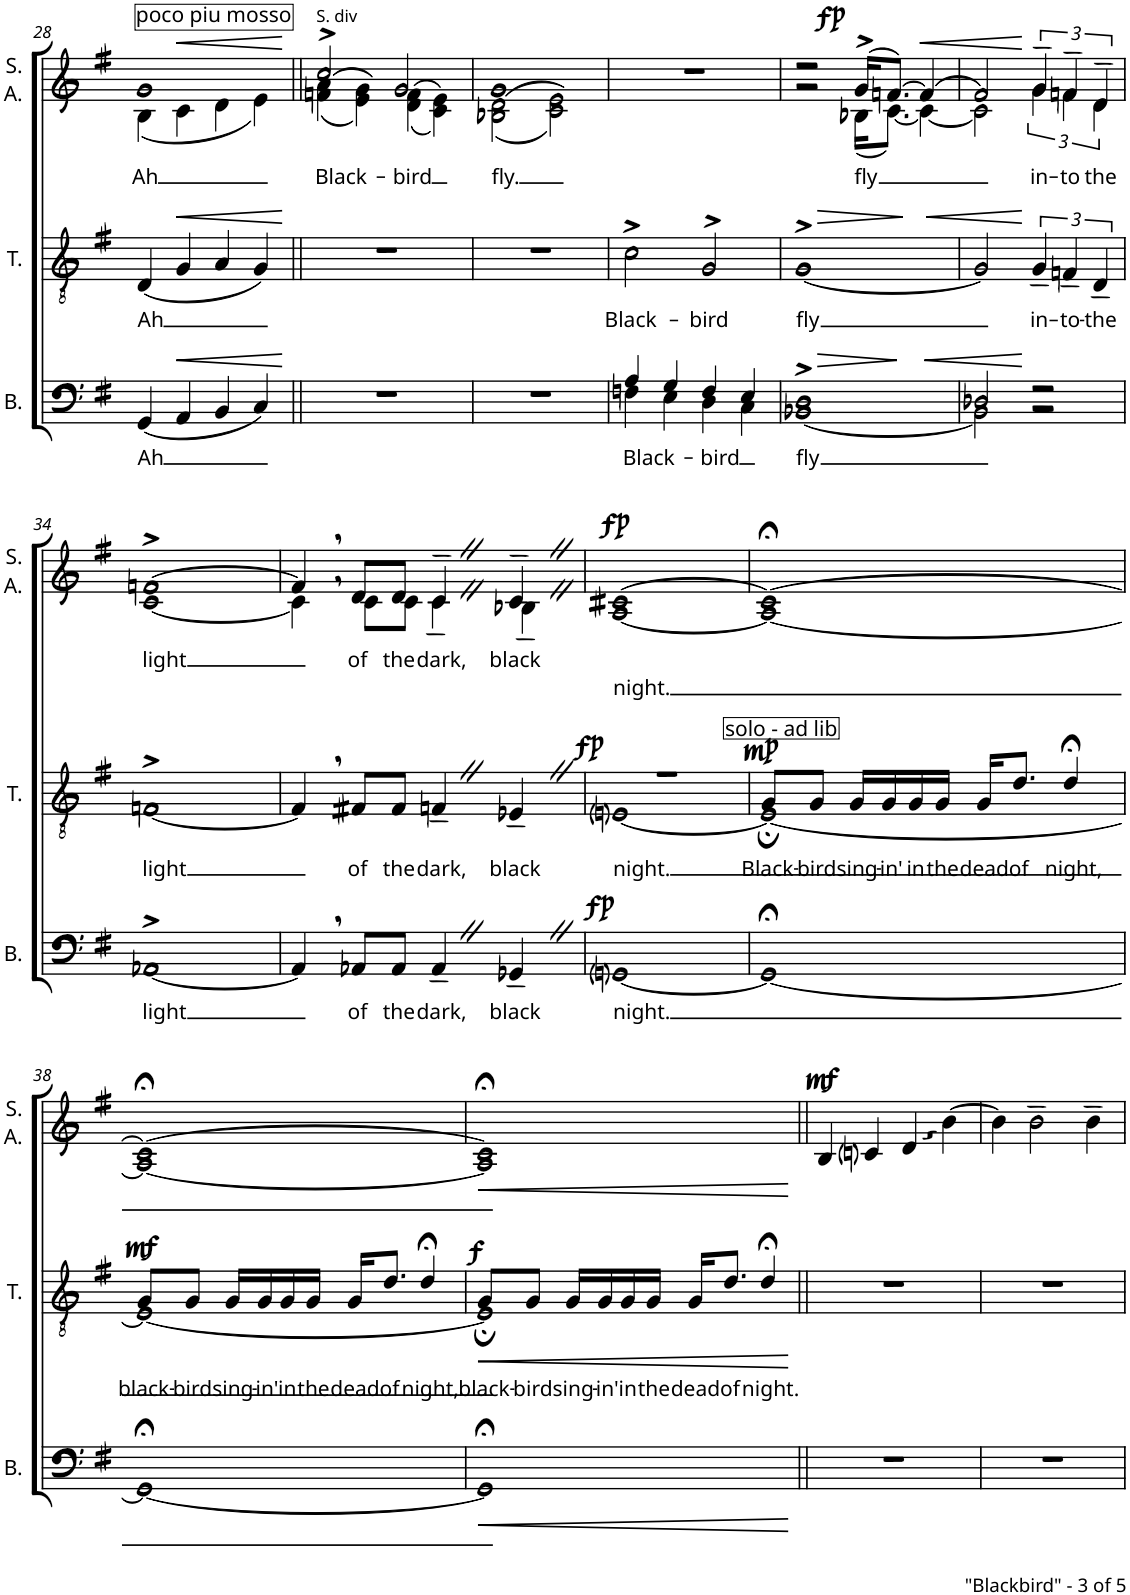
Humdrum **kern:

**kern	**text	**dynam	**kern	**text	**dynam	**kern	**text	**text	**dynam
*part3	*part3	*part3	*part2	*part2	*part2	*part1	*part1	*part1	*part1
*staff3	*staff3	*staff3	*staff2	*staff2	*staff2	*staff1	*staff1	*staff1	*staff1
*I"Bass	*	*	*I"Tenor	*	*	*I"Soprano Alto	*	*	*
*I'B.	*	*	*I'T.	*	*	*I'S. A.	*	*	*
!!LO:PB:g=z
*clefF4	*	*	*clefGv2	*	*	*clefG2	*	*	*
*k[f#]	*	*	*k[f#]	*	*	*k[f#]	*	*	*
*M4/4	*	*	*M4/4	*	*	*M4/4	*	*	*
=28	=28	=28	=28	=28	=28	=28	=28	=28	=28
!	!	!	!	!	!	!LO:TX:a:t=poco piu mosso	!	!	!
!	!LO:LY:b	!	!	!LO:LY:b	!	!	!LO:LY:b	!	!
*	*	*	*	*	*	*^	*	*	*
(4GG/	Ah	.	(4D/	Ah	.	1g	(4B\	Ah	.	.
!	!	!LO:HP:b	!	!	!LO:HP:b	!	!	!	!	!LO:HP:b
4AA/	.	<	4G/	.	<	.	4c\	.	.	<
4BB/	.	.	4A/	.	.	.	4d\	.	.	.
4C/)	.	.	4G/)	.	.	.	4e\)	.	.	.
=29||	=29||	=29||	=29||	=29||	=29||	=29||	=29||	=29||	=29||	=29||
!	!	!	!	!	!	!LO:TX:a:t=S. div	!	!	!	!
!	!	!	!	!	!	!	!	!LO:LY:b	!	!
1r	.	.	1r	.	.	2cc^/	(>(4fn\ 4a\	Black-	.	.
.	.	.	.	.	.	.	4e\ 4g\))	.	.	.
!	!	!	!	!	!	!	!	!LO:LY:b	!	!
.	.	.	.	.	.	2g/	(>(4d\ 4f\	-bird	.	.
.	.	.	.	.	.	.	4c\ 4e\))	.	.	.
=30	=30	=30	=30	=30	=30	=30	=30	=30	=30	=30
!	!	!	!	!	!	!	!	!LO:LY:b	!	!
1r	.	.	1r	.	.	1g	(>(2B-X\ 2d\	fly.	.	.
.	.	.	.	.	.	.	2c\ 2e\))	.	.	.
=31	=31	=31	=31	=31	=31	=31	=31	=31	=31	=31
!	!LO:LY:b	!	!	!LO:LY:b	!	!	!	!	!	!
*^	*	*	*	*	*	*v	*v	*	*	*
4A/	4Fn\	Black-	.	2c^>\	Black-	.	1r	.	.	.
4G/	4E\	.	.	.	.	.	.	.	.	.
!	!	!LO:LY:b	!	!	!LO:LY:b	!	!	!	!	!
4F/	4D\	-bird	.	2G^>/	-bird	.	.	.	.	.
4E/	4C\	.	.	.	.	.	.	.	.	.
=32	=32	=32	=32	=32	=32	=32	=32	=32	=32	=32
!	!	!LO:LY:b	!LO:HP:b	!	!	!	!	!	!	!
!	!	!	!LO:HP:n=1:b	!	!LO:LY:b	!LO:HP:b	!	!	!	!
*	*	*	*	*	*	*	*^	*	*	*
1D^	[1BB-X	fly	> <	[1G^>	fly	>	2r	2r	.	.	.
!	!	!	!	!	!	!	!	!	!LO:LY:b	!	!LO:DY:a
.	.	.	.	.	.	.	(16g^/KL	(16B-X\KL	-fly	.	fp
.	.	.	.	.	.	.	[8.fn/J)	[8.c\J)	.	.	.
!	!	!	!	!	!	!	!	!	!	!	!LO:HP:b
.	.	.	.	.	.	.	4f/_	4c\_	.	.	<
*v	*v	*	*	*	*	*	*v	*v	*	*	*
.	.	[	.	.	[	.	.	.	.
=33	=33	=33	=33	=33	=33	=33	=33	=33	=33
*^	*	*	*	*	*	*	*	*	*
!	!	!	!	!	!	!LO:HP:b	!	!	!	!
*	*	*	*	*	*	*	*^	*	*	*
2D-X/	2BB-\]	.	.	2G/]	.	<	2f/]	2c\]	.	.	.
!	!	!	!	!	!LO:LY:b	!	!	!	!LO:LY:b	!	!
2r	2r	.	[	6G~/	in-	[	6g~/	6g\	in-	.	[
!	!	!	!	!	!LO:LY:b	!	!	!	!LO:LY:b	!	!
.	.	.	.	6Fn~/	-to-	.	6fn~/	6f\	-to	.	.
!	!	!	!	!	!LO:LY:b	!	!	!	!LO:LY:b	!	!
.	.	.	.	6D~/	-the	.	6d~/	6d\	the	.	.
*v	*v	*	*	*	*	*	*	*	*	*	*
!!LO:LB:g=z	!!
=34	=34	=34	=34	=34	=34	=34	=34	=34	=34	=34
!	!LO:LY:b	!	!	!LO:LY:b	!	!	!	!LO:LY:b	!	!
[1AA-X^>	light	.	[1Fn^>	light	.	[1fn^	[1c	light	.	.
=35	=35	=35	=35	=35	=35	=35	=35	=35	=35	=35
4AA-,/]	.	.	4F,/]	.	.	4f,/]	4c,<\]	.	.	.
!	!LO:LY:b	!	!	!LO:LY:b	!	!	!	!LO:LY:b	!	!
8AA-X/L	of	.	8F#X/L	of	.	8d/L	8c\L	of	.	.
!	!LO:LY:b	!	!	!LO:LY:b	!	!	!	!LO:LY:b	!	!
8AA-/J	the	.	8F#/J	the	.	8d/J	8c\J	the	.	.
!	!LO:LY:b	!	!	!LO:LY:b	!	!	!	!LO:LY:b	!	!
4AA-~Z/	dark,	.	4Fn~Z/	dark,	.	4c~Z/	4c~Z<\	dark,	.	.
!	!LO:LY:b	!	!	!LO:LY:b	!	!	!	!LO:LY:b	!	!
4GG-X~Z/	black	.	4E-X~Z/	black	.	4c~Z/	4B-X~Z<\	black	.	.
=36	=36	=36	=36	=36	=36	=36	=36	=36	=36	=36
!	!LO:LY:b	!LO:DY:a	!	!LO:LY:b	!LO:DY:a	!	!	!	!LO:LY:b	!LO:DY:a
*	*	*	*^	*	*	*	*	*	*	*
[1GGni	night.	fp	1r	[1Eni	night.	fp	[1c#X	[1A	.	night.	fp
=37	=37	=37	=37	=37	=37	=37	=37	=37	=37	=37	=37
!	!	!	!LO:TX:a:t=solo - ad lib	!	!	!	!	!	!	!	!
!	!	!	!	!	!LO:LY:b	!LO:DY:a	!	!	!	!	!
1GG;<_	.	.	8G/L	1E;_	Black-	mp	1c#;<_	1A_	.	.	.
!	!	!	!	!	!LO:LY:b	!	!	!	!	!	!
.	.	.	8G/J	.	-bird	.	.	.	.	.	.
!	!	!	!	!	!LO:LY:b	!	!	!	!	!	!
.	.	.	16G/LL	.	sing-	.	.	.	.	.	.
!	!	!	!	!	!LO:LY:b	!	!	!	!	!	!
.	.	.	16G/	.	-in'	.	.	.	.	.	.
!	!	!	!	!	!LO:LY:b	!	!	!	!	!	!
.	.	.	16G/	.	in	.	.	.	.	.	.
!	!	!	!	!	!LO:LY:b	!	!	!	!	!	!
.	.	.	16G/JJ	.	the	.	.	.	.	.	.
!	!	!	!	!	!LO:LY:b	!	!	!	!	!	!
.	.	.	16G/KL	.	dead	.	.	.	.	.	.
!	!	!	!	!	!LO:LY:b	!	!	!	!	!	!
.	.	.	8.d/J	.	of	.	.	.	.	.	.
!	!	!	!	!	!LO:LY:b	!	!	!	!	!	!
.	.	.	4d;</	.	night,	.	.	.	.	.	.
!!LO:LB:g=z	!!
=38	=38	=38	=38	=38	=38	=38	=38	=38	=38	=38	=38
!	!	!	!	!	!LO:LY:b	!LO:DY:a	!	!	!	!	!
1GG;<_	.	.	8G/L	1E_	black-	mf	1c#;<_	1A_	.	.	.
!	!	!	!	!	!LO:LY:b	!	!	!	!	!	!
.	.	.	8G/J	.	-bird	.	.	.	.	.	.
!	!	!	!	!	!LO:LY:b	!	!	!	!	!	!
.	.	.	16G/LL	.	sing-	.	.	.	.	.	.
!	!	!	!	!	!LO:LY:b	!	!	!	!	!	!
.	.	.	16G/	.	-in'	.	.	.	.	.	.
!	!	!	!	!	!LO:LY:b	!	!	!	!	!	!
.	.	.	16G/	.	in	.	.	.	.	.	.
!	!	!	!	!	!LO:LY:b	!	!	!	!	!	!
.	.	.	16G/JJ	.	the	.	.	.	.	.	.
!	!	!	!	!	!LO:LY:b	!	!	!	!	!	!
.	.	.	16G/KL	.	dead	.	.	.	.	.	.
!	!	!	!	!	!LO:LY:b	!	!	!	!	!	!
.	.	.	8.d/J	.	of	.	.	.	.	.	.
!	!	!	!	!	!LO:LY:b	!	!	!	!	!	!
.	.	.	4d;</	.	night,	.	.	.	.	.	.
=39	=39	=39	=39	=39	=39	=39	=39	=39	=39	=39	=39
!	!	!	!	!	!LO:LY:b	!LO:DY:a	!	!	!	!	!
1GG;<]	.	.	8G/L	1E;]	black-	f	1c#;<]	1A]	.	.	.
!	!	!	!	!	!LO:LY:b	!	!	!	!	!	!
.	.	.	8G/J	.	-bird	.	.	.	.	.	.
!	!	!	!	!	!LO:LY:b	!	!	!	!	!	!
.	.	.	16G/LL	.	sing-	.	.	.	.	.	.
!	!	!	!	!	!LO:LY:b	!	!	!	!	!	!
.	.	.	16G/	.	-in'	.	.	.	.	.	.
!	!	!	!	!	!LO:LY:b	!	!	!	!	!	!
.	.	.	16G/	.	in	.	.	.	.	.	.
!	!	!	!	!	!LO:LY:b	!	!	!	!	!	!
.	.	.	16G/JJ	.	the	.	.	.	.	.	.
!	!	!	!	!	!LO:LY:b	!	!	!	!	!	!
.	.	.	16G/KL	.	dead	.	.	.	.	.	.
!	!	!	!	!	!LO:LY:b	!	!	!	!	!	!
.	.	.	8.d/J	.	of	.	.	.	.	.	.
!	!	!	!	!	!LO:LY:b	!	!	!	!	!	!
.	.	.	4d;</	.	night.	.	.	.	.	.	.
*	*	*	*v	*v	*	*	*	*	*	*	*
*	*	*	*	*	*	*v	*v	*	*	*
.	.	]	.	.	]	.	.	.	[
=40||	=40||	=40||	=40||	=40||	=40||	=40||	=40||	=40||	=40||
!	!	!	!	!	!	!	!	!	!LO:DY:a
1r	.	.	1r	.	.	4B/	.	.	mf
.	.	.	.	.	.	4cni/	.	.	.
.	.	.	.	.	.	4d/	.	.	.
.	.	.	.	.	.	[4b\	.	.	.
=41	=41	=41	=41	=41	=41	=41	=41	=41	=41
1r	.	.	1r	.	.	4b\]	.	.	.
.	.	.	.	.	.	2b~\	.	.	.
.	.	.	.	.	.	4b~\	.	.	.
=	=	=	=	=	=	=	=	=	=
*-	*-	*-	*-	*-	*-	*-	*-	*-	*-
